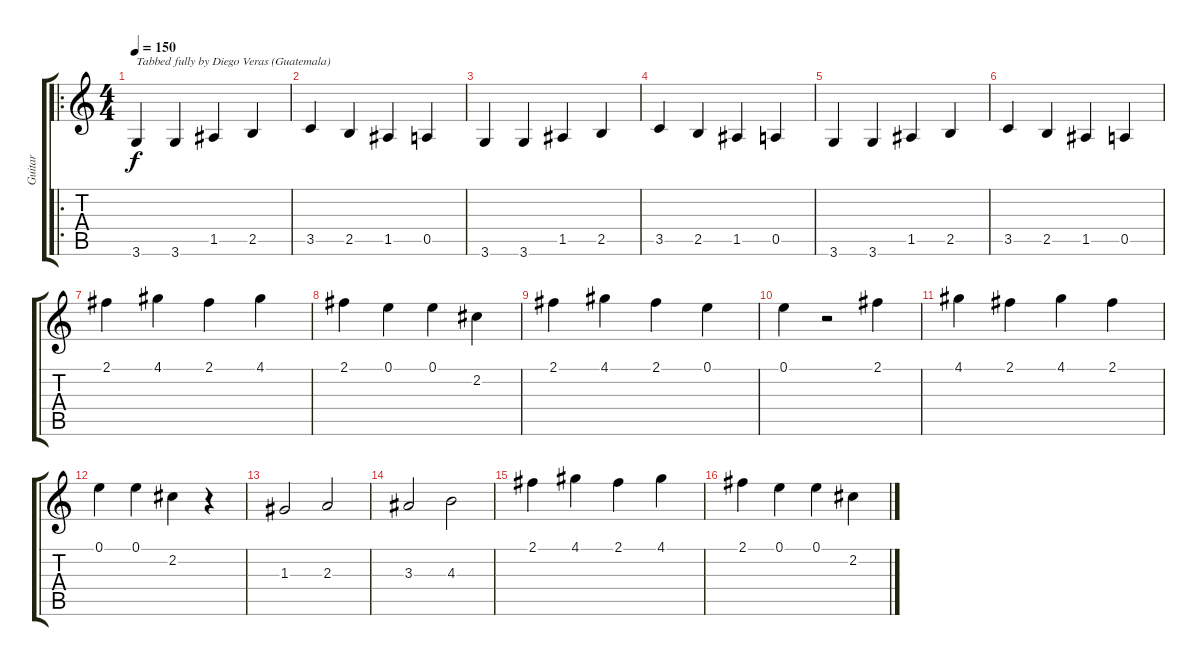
\track ("Guitar" "Guitar") {instrument overdrivenguitar}
\staff {score tabs}
\tuning (E4 B3 G3 D3 A2 E2) {hide}
\ro
\ts (4 4)
\tempo 150
\clef g2
\ks c
3.6.4{txt "Tabbed fully by Diego Veras (Guatemala)" dy f instrument overdrivenguitar} 3.6.4 1.5.4 2.5.4 |
3.5.4 2.5.4 1.5.4 0.5.4 |
3.6.4 3.6.4 1.5.4 2.5.4 |
3.5.4 2.5.4 1.5.4 0.5.4 |
3.6.4 3.6.4 1.5.4 2.5.4 |
3.5.4 2.5.4 1.5.4 0.5.4 |
2.1.4 4.1.4 2.1.4 4.1.4 |
2.1.4 0.1.4 0.1.4 2.2.4 |
2.1.4 4.1.4 2.1.4 0.1.4 |
0.1.4 r.2 2.1.4 |
4.1.4 2.1.4 4.1.4 2.1.4 |
0.1.4 0.1.4 2.2.4 r.4 |
1.3.2 2.3.2 |
3.3.2 4.3.2 |
2.1.4 4.1.4 2.1.4 4.1.4 |
2.1.4 0.1.4 0.1.4 2.2.4
